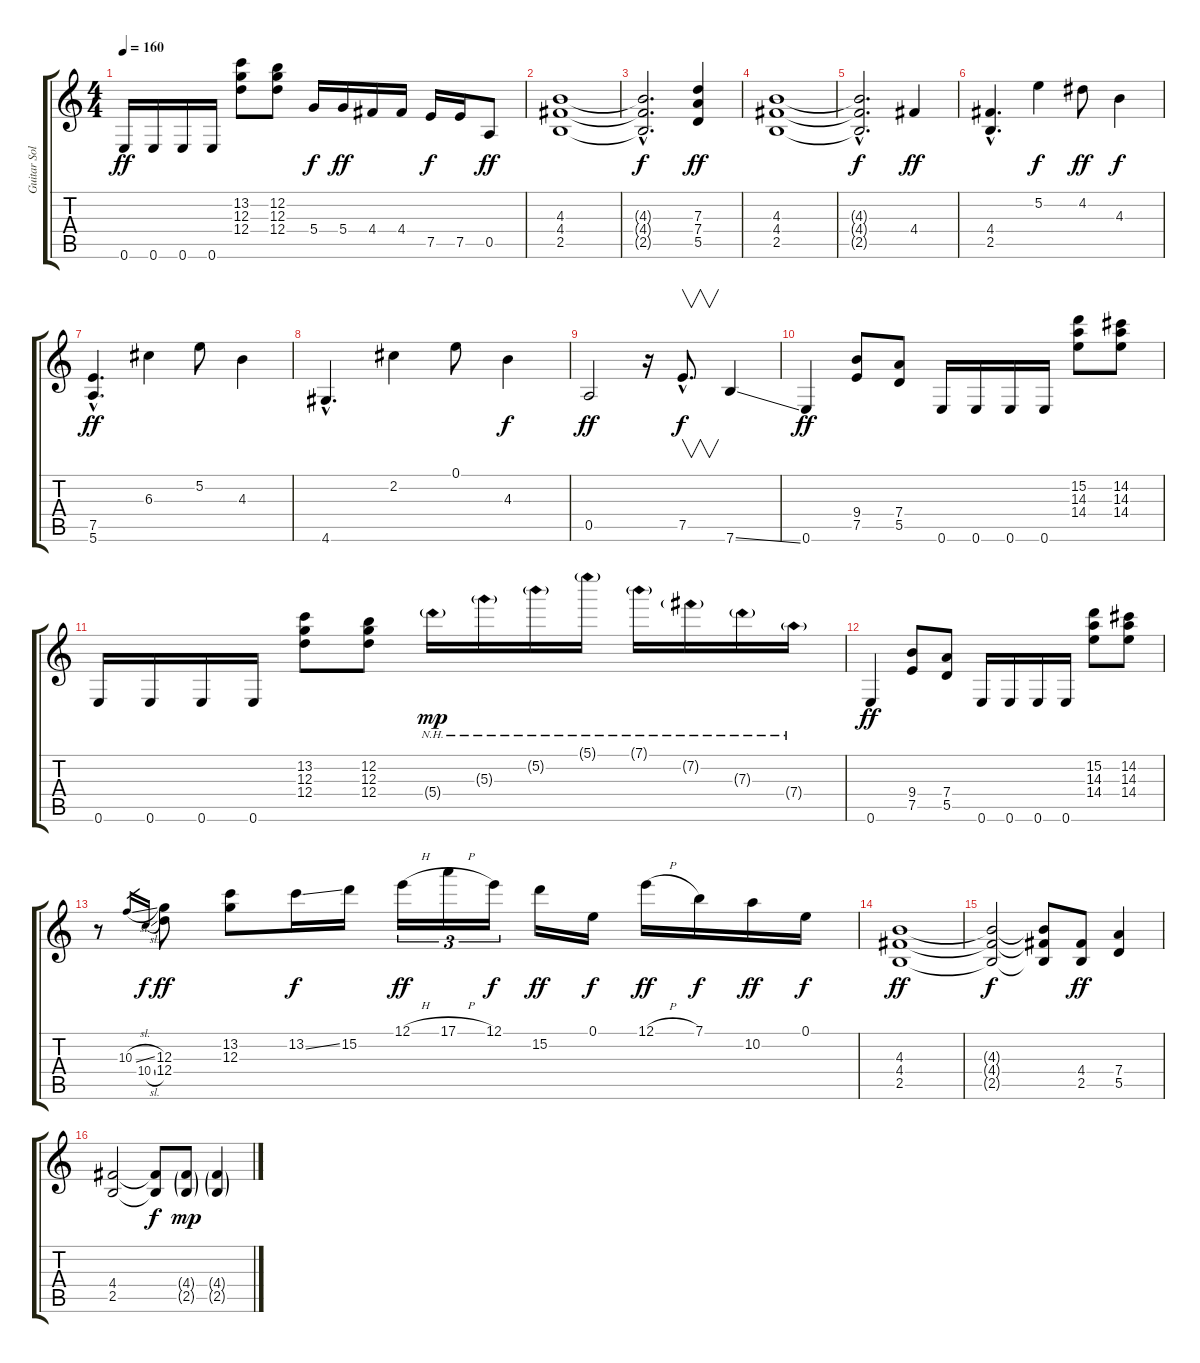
\track ("Guitar Solo" "Guitar Sol") {instrument distortionguitar}
\staff {score tabs}
\tuning (E4 B3 G3 D3 A2 E2) {hide}
\ts (4 4)
\tempo 160
\clef g2
\ks c
0.6.16{dy ff} 0.6.16 0.6.16 0.6.16 (13.2 12.3 12.4).8 (12.2 12.3 12.4).8 5.4.16{dy f} 5.4.16{dy ff} 4.4.16 4.4.16 7.5.16{dy f} 7.5.16 0.5.8{dy ff} |
(4.3 4.4 2.5).1 |
(4.3{hac t} 4.4{hac t} 2.5{hac t}).2{d dy f} (7.3 7.4 5.5).4{dy ff} |
(4.3 4.4 2.5).1 |
(4.3{hac t} 4.4{hac t} 2.5{hac t}).2{d dy f} 4.4.4{dy ff} |
(4.4{hac} 2.5{hac}).4{d} 5.2.4{dy f} 4.2.8{dy ff} 4.3.4{dy f} |
(7.5{hac} 5.6{hac}).4{d dy ff} 6.3.4 5.2.8 4.3.4 |
4.6{hac}.4{d} 2.2.4 0.1.8 4.3.4{dy f} |
0.5.2{dy ff} r.16 7.5{hac}.8{v d dy f} 7.6{ss}.4 |
0.6.4{dy ff} (9.4 7.5).8 (7.4 5.5).8 0.6.16 0.6.16 0.6.16 0.6.16 (15.2 14.3 14.4).8 (14.2 14.3 14.4).8 |
0.6.16 0.6.16 0.6.16 0.6.16 (13.2 12.3 12.4).8 (12.2 12.3 12.4).8 5.4{nh g}.16{dy mp} 5.3{nh g}.16 5.2{nh g}.16 5.1{nh g}.16 7.1{nh g}.16 7.2{nh g}.16 7.3{nh g}.16 7.4{nh g}.16 |
0.6.4{dy ff} (9.4 7.5).8 (7.4 5.5).8 0.6.16 0.6.16 0.6.16 0.6.16 (15.2 14.3 14.4).8 (14.2 14.3 14.4).8 |
r.8 10.3{sl}.16{gr} 10.4{sl}.16{gr dy f} (12.3 12.4).8{dy ff} (13.2 12.3).8 13.2{ss}.16{dy f} 15.2.16 12.1{h}.16{tu (3 2) dy ff} 17.1{h}.16{tu (3 2)} 12.1.16{tu (3 2) dy f} 15.2.16{dy ff} 0.1.16{dy f} 12.1{h}.16{dy ff} 7.1.16{dy f} 10.2.16{dy ff} 0.1.16{dy f} |
(4.3 4.4 2.5).1{dy ff} |
(4.3{t} 4.4{t} 2.5{t}).2{dy f} (4.3{t} 4.4{t} 2.5{t}).8 (4.4 2.5).8{dy ff} (7.4 5.5).4 |
(4.4 2.5).2 (4.4{t} 2.5{t}).8{dy f} (4.4{g} 2.5{g}).8{dy mp} (4.4{g} 2.5{g}).4
